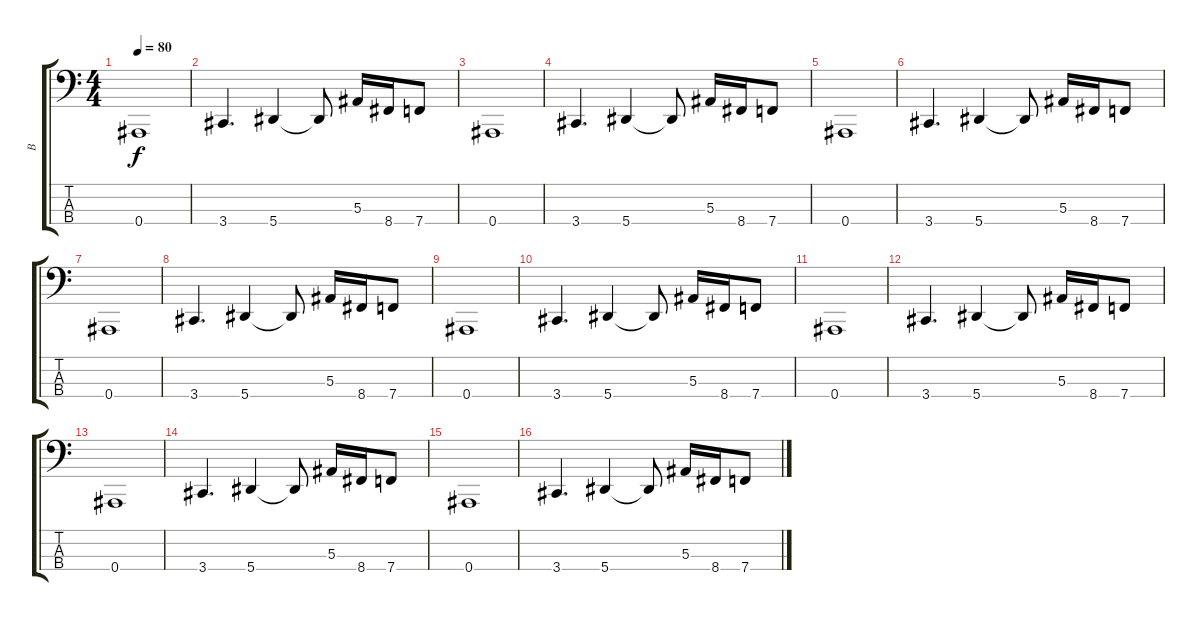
\track ("B" "B") {instrument electricbassfinger}
\staff {score tabs}
\tuning (Eb2 Bb1 F1 Bb0) {hide}
\ts (4 4)
\tempo 80
\clef f4
\ks c
0.4.1{dy f} |
3.4.4{d} 5.4.4 5.4{t}.8 5.3.16 8.4.16 7.4.8 |
0.4.1 |
3.4.4{d} 5.4.4 5.4{t}.8 5.3.16 8.4.16 7.4.8 |
0.4.1 |
3.4.4{d} 5.4.4 5.4{t}.8 5.3.16 8.4.16 7.4.8 |
0.4.1 |
3.4.4{d} 5.4.4 5.4{t}.8 5.3.16 8.4.16 7.4.8 |
0.4.1 |
3.4.4{d} 5.4.4 5.4{t}.8 5.3.16 8.4.16 7.4.8 |
0.4.1 |
3.4.4{d} 5.4.4 5.4{t}.8 5.3.16 8.4.16 7.4.8 |
0.4.1 |
3.4.4{d} 5.4.4 5.4{t}.8 5.3.16 8.4.16 7.4.8 |
0.4.1 |
3.4.4{d} 5.4.4 5.4{t}.8 5.3.16 8.4.16 7.4.8
